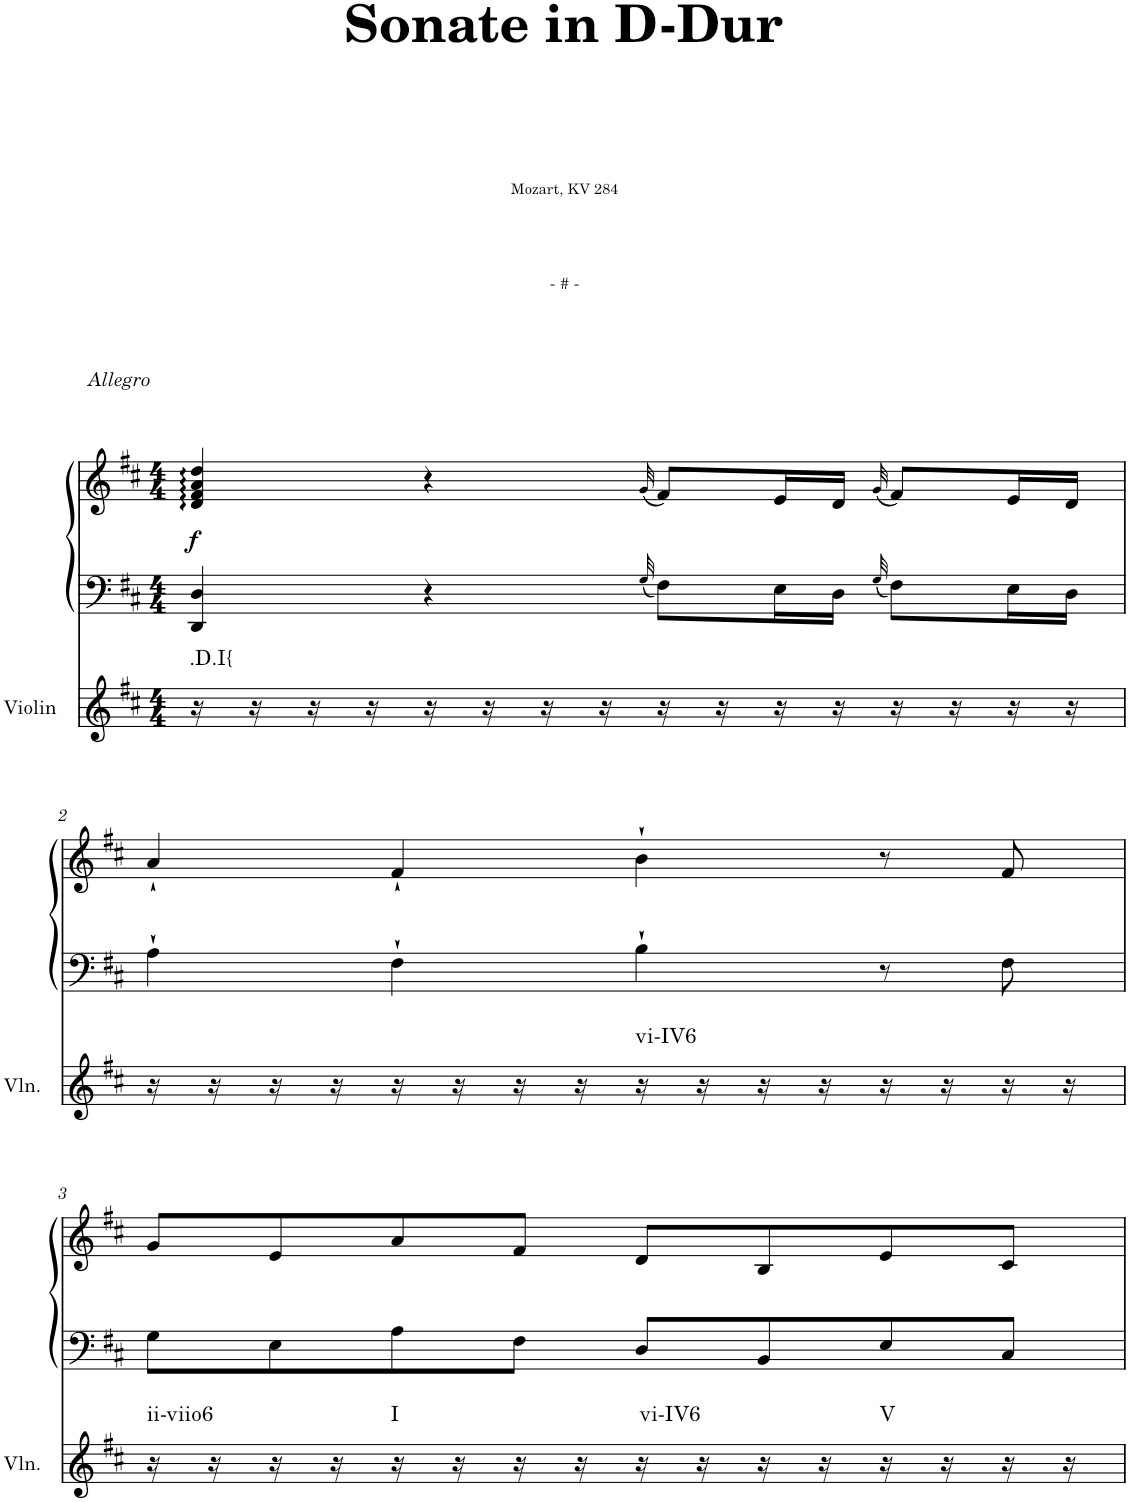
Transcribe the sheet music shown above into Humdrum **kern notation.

**kern	**harte	**kern	**kern	**dynam
*part2	*part2	*part1	*part1	*part1
*staff3	*	*staff2	*staff1	*staff1/2
*I"Violin	*	*I"unbenannt2	*	*
*I'Vln.	*	*	*	*
*clefG2	*	*clefF4	*clefG2	*
*k[f#c#]	*	*k[f#c#]	*k[f#c#]	*
*M4/4	*	*M4/4	*M4/4	*
=1	=1	=1	=1	=1
!	!	!	!LO:TX:a:i:t=Allegro	!
!	!LO:H:kt=.D.I{	!	!	!LO:DY:b
16r	N	4DD/ 4D/	4d/ 4f#/ 4a/ 4dd/	f
16r	.	.	.	.
16r	.	.	.	.
16r	.	.	.	.
16r	.	4r	4r	.
16r	.	.	.	.
16r	.	.	.	.
16r	.	.	.	.
.	.	32qG/	(32qg/	.
16r	.	8F#\L	8f#/L)	.
16r	.	.	.	.
16r	.	16E\L	16e/L	.
16r	.	16D\JJ	16d/JJ	.
.	.	32qG/	(32qg/	.
16r	.	8F#\L	8f#/L)	.
16r	.	.	.	.
16r	.	16E\L	16e/L	.
16r	.	16D\JJ	16d/JJ	.
!!LO:LB:g=z
=2	=2	=2	=2	=2
16r	.	4A`\	4a`/	.
16r	.	.	.	.
16r	.	.	.	.
16r	.	.	.	.
16r	.	4F#`\	4f#`/	.
16r	.	.	.	.
16r	.	.	.	.
16r	.	.	.	.
!	!LO:H:kt=vi-IV6	!	!	!
16r	N	4B`\	4b`\	.
16r	.	.	.	.
16r	.	.	.	.
16r	.	.	.	.
16r	.	8r	8r	.
16r	.	.	.	.
16r	.	8F#\	8f#/	.
16r	.	.	.	.
!!LO:LB:g=z
=3	=3	=3	=3	=3
!	!LO:H:kt=ii-viio6	!	!	!
16r	N	8G\L	8g/L	.
16r	.	.	.	.
16r	.	8E\	8e/	.
16r	.	.	.	.
!	!LO:H:kt=I	!	!	!
16r	N	8A\	8a/	.
16r	.	.	.	.
16r	.	8F#\J	8f#/J	.
16r	.	.	.	.
!	!LO:H:kt=vi-IV6	!	!	!
16r	N	8D/L	8d/L	.
16r	.	.	.	.
16r	.	8BB/	8B/	.
16r	.	.	.	.
!	!LO:H:kt=V	!	!	!
16r	N	8E/	8e/	.
16r	.	.	.	.
16r	.	8C#/J	8c#/J	.
16r	.	.	.	.
=	=	=	=	=
*-	*-	*-	*-	*-
